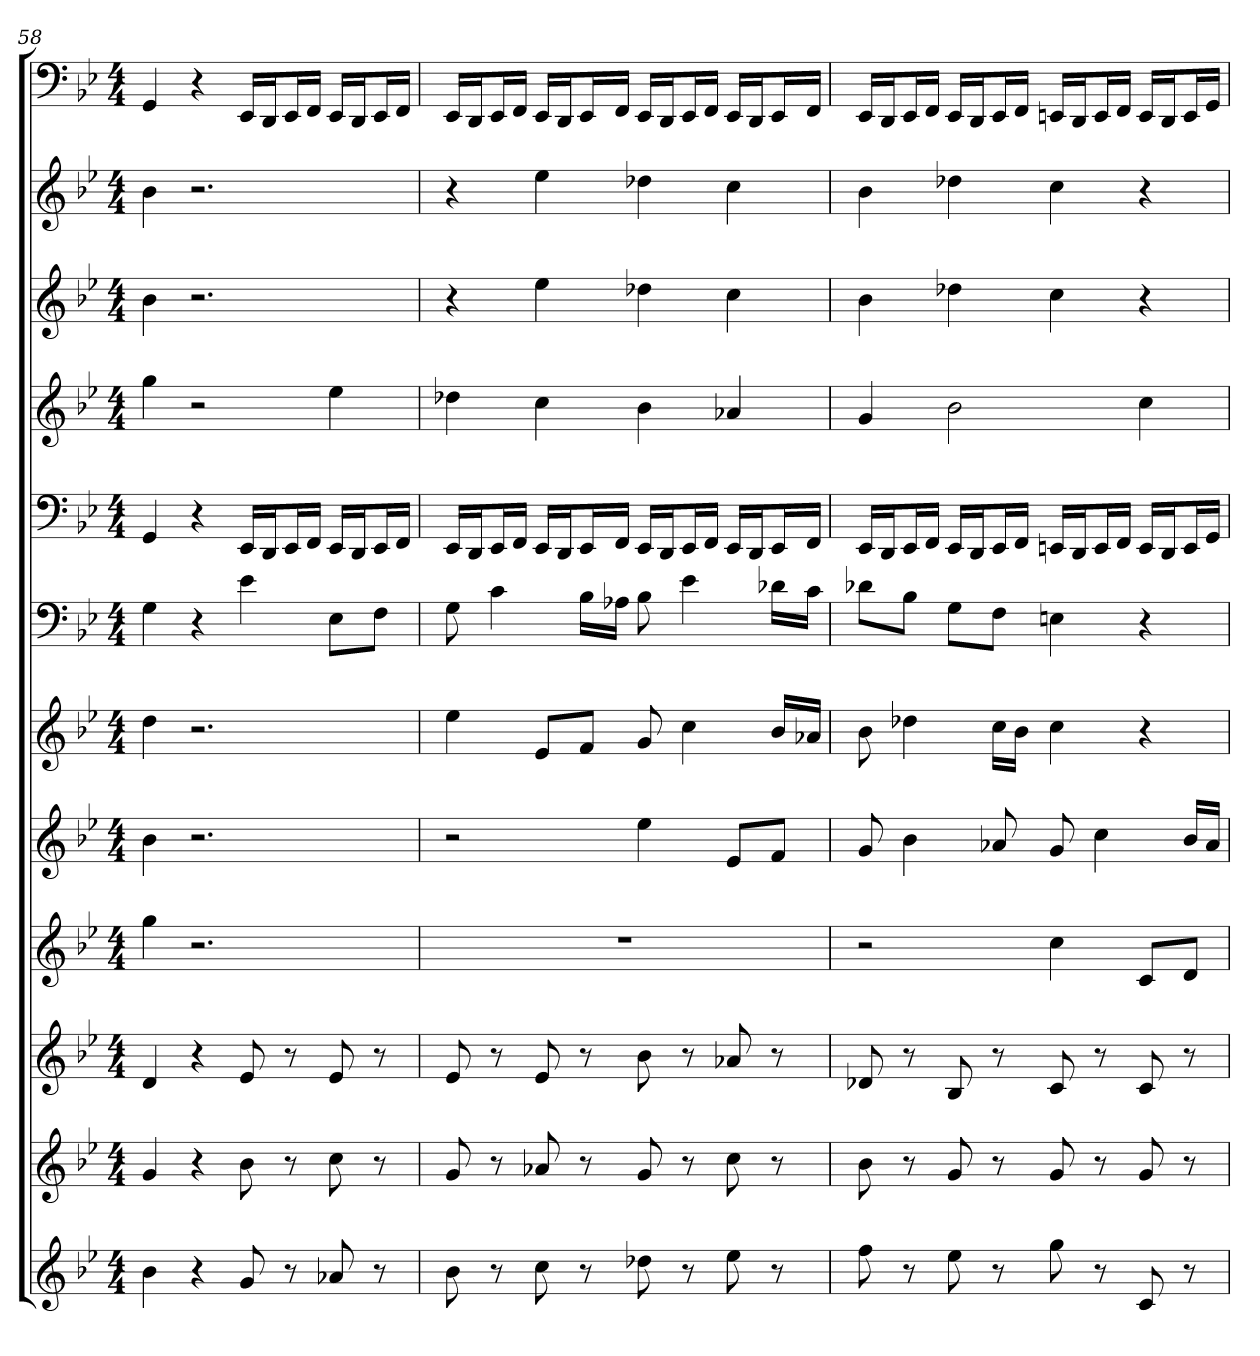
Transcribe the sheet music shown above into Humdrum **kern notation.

**kern	**kern	**kern	**kern	**kern	**kern	**kern	**kern	**kern	**kern	**kern	**kern
*part12	*part11	*part10	*part9	*part8	*part7	*part6	*part5	*part4	*part3	*part2	*part1
*staff12	*staff11	*staff10	*staff9	*staff8	*staff7	*staff6	*staff5	*staff4	*staff3	*staff2	*staff1
*clefG2	*clefG2	*clefG2	*clefG2	*clefG2	*clefG2	*clefF4	*clefF4	*clefG2	*clefG2	*clefG2	*clefF4
*k[b-e-]	*k[b-e-]	*k[b-e-]	*k[b-e-]	*k[b-e-]	*k[b-e-]	*k[b-e-]	*k[b-e-]	*k[b-e-]	*k[b-e-]	*k[b-e-]	*k[b-e-]
*g:	*g:	*g:	*g:	*g:	*g:	*g:	*g:	*g:	*g:	*g:	*g:
*M4/4	*M4/4	*M4/4	*M4/4	*M4/4	*M4/4	*M4/4	*M4/4	*M4/4	*M4/4	*M4/4	*M4/4
=58	=58	=58	=58	=58	=58	=58	=58	=58	=58	=58	=58
4b-	4g	4d	4gg	4b-	4dd	4G	4GG	4gg	4b-	4b-	4GG
4r	4r	4r	2.r	2.r	2.r	4r	4r	2r	2.r	2.r	4r
8g	8b-	8e-	.	.	.	4e-	16EE-/LL	.	.	.	16EE-/LL
.	.	.	.	.	.	.	16DD/J	.	.	.	16DD/J
8r	8r	8r	.	.	.	.	16EE-/L	.	.	.	16EE-/L
.	.	.	.	.	.	.	16FF/JJ	.	.	.	16FF/JJ
8a-X	8cc	8e-	.	.	.	8E-\L	16EE-/LL	4ee-	.	.	16EE-/LL
.	.	.	.	.	.	.	16DD/J	.	.	.	16DD/J
8r	8r	8r	.	.	.	8F\J	16EE-/L	.	.	.	16EE-/L
.	.	.	.	.	.	.	16FF/JJ	.	.	.	16FF/JJ
=59	=59	=59	=59	=59	=59	=59	=59	=59	=59	=59	=59
8b-	8g	8e-	1r	2r	4ee-	8G	16EE-/LL	4dd-X	4r	4r	16EE-/LL
.	.	.	.	.	.	.	16DD/J	.	.	.	16DD/J
8r	8r	8r	.	.	.	4c	16EE-/L	.	.	.	16EE-/L
.	.	.	.	.	.	.	16FF/JJ	.	.	.	16FF/JJ
8cc	8a-X	8e-	.	.	8e-/L	.	16EE-/LL	4cc	4ee-	4ee-	16EE-/LL
.	.	.	.	.	.	.	16DD/J	.	.	.	16DD/J
8r	8r	8r	.	.	8f/J	16B-\LL	16EE-/L	.	.	.	16EE-/L
.	.	.	.	.	.	16A-X\JJ	16FF/JJ	.	.	.	16FF/JJ
8dd-X	8g	8b-	.	4ee-	8g	8B-	16EE-/LL	4b-	4dd-X	4dd-X	16EE-/LL
.	.	.	.	.	.	.	16DD/J	.	.	.	16DD/J
8r	8r	8r	.	.	4cc	4e-	16EE-/L	.	.	.	16EE-/L
.	.	.	.	.	.	.	16FF/JJ	.	.	.	16FF/JJ
8ee-	8cc	8a-X	.	8e-/L	.	.	16EE-/LL	4a-X	4cc	4cc	16EE-/LL
.	.	.	.	.	.	.	16DD/J	.	.	.	16DD/J
8r	8r	8r	.	8f/J	16b-/LL	16d-X\LL	16EE-/L	.	.	.	16EE-/L
.	.	.	.	.	16a-X/JJ	16c\JJ	16FF/JJ	.	.	.	16FF/JJ
=60	=60	=60	=60	=60	=60	=60	=60	=60	=60	=60	=60
8ff	8b-	8d-X	2r	8g	8b-	8d-X\L	16EE-/LL	4g	4b-	4b-	16EE-/LL
.	.	.	.	.	.	.	16DD/J	.	.	.	16DD/J
8r	8r	8r	.	4b-	4dd-X	8B-\J	16EE-/L	.	.	.	16EE-/L
.	.	.	.	.	.	.	16FF/JJ	.	.	.	16FF/JJ
8ee-	8g	8B-	.	.	.	8G\L	16EE-/LL	2b-	4dd-X	4dd-X	16EE-/LL
.	.	.	.	.	.	.	16DD/J	.	.	.	16DD/J
8r	8r	8r	.	8a-X	16cc\LL	8F\J	16EE-/L	.	.	.	16EE-/L
.	.	.	.	.	16b-\JJ	.	16FF/JJ	.	.	.	16FF/JJ
8gg	8g	8c	4cc	8g	4cc	4En	16EEn/LL	.	4cc	4cc	16EEn/LL
.	.	.	.	.	.	.	16DD/J	.	.	.	16DD/J
8r	8r	8r	.	4cc	.	.	16EE/L	.	.	.	16EE/L
.	.	.	.	.	.	.	16FF/JJ	.	.	.	16FF/JJ
8c	8g	8c	8c/L	.	4r	4r	16EE/LL	4cc	4r	4r	16EE/LL
.	.	.	.	.	.	.	16DD/J	.	.	.	16DD/J
8r	8r	8r	8d/J	16b-/LL	.	.	16EE/L	.	.	.	16EE/L
.	.	.	.	16a-/JJ	.	.	16GG/JJ	.	.	.	16GG/JJ
=	=	=	=	=	=	=	=	=	=	=	=
*-	*-	*-	*-	*-	*-	*-	*-	*-	*-	*-	*-
